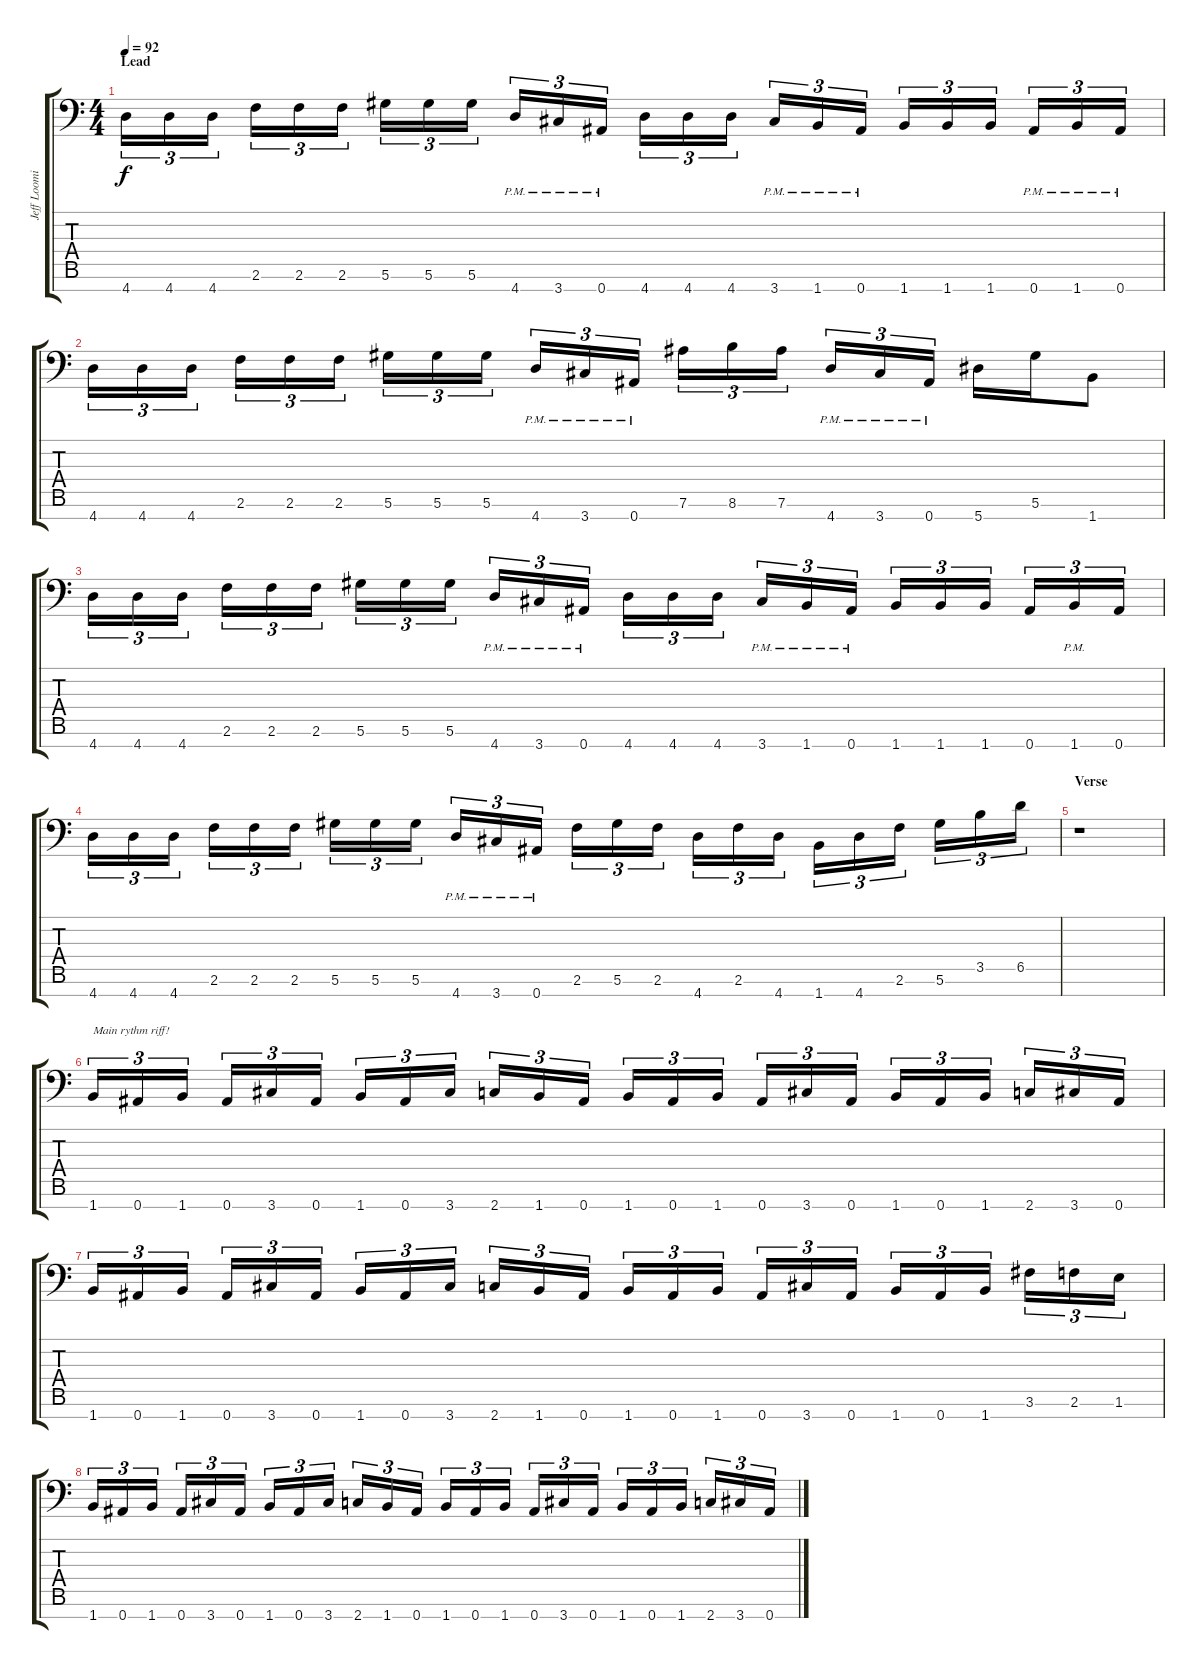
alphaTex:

\track ("Jeff Loomis Rythm" "Jeff Loomi") {instrument distortionguitar}
\staff {score tabs}
\tuning (Eb4 Bb3 Gb3 Db3 Ab2 Eb2 Bb1) {hide}
\ts (4 4)
\section ("" "Lead")
\tempo 92
\clef f4
\ks c
4.7.16{tu (3 2) dy f} 4.7.16{tu (3 2)} 4.7.16{tu (3 2)} 2.6.16{tu (3 2)} 2.6.16{tu (3 2)} 2.6.16{tu (3 2)} 5.6.16{tu (3 2)} 5.6.16{tu (3 2)} 5.6.16{tu (3 2)} 4.7{pm}.16{tu (3 2)} 3.7{pm}.16{tu (3 2)} 0.7{pm}.16{tu (3 2)} 4.7.16{tu (3 2)} 4.7.16{tu (3 2)} 4.7.16{tu (3 2)} 3.7{pm}.16{tu (3 2)} 1.7{pm}.16{tu (3 2)} 0.7{pm}.16{tu (3 2)} 1.7.16{tu (3 2)} 1.7.16{tu (3 2)} 1.7.16{tu (3 2)} 0.7{pm}.16{tu (3 2)} 1.7{pm}.16{tu (3 2)} 0.7{pm}.16{tu (3 2)} |
4.7.16{tu (3 2)} 4.7.16{tu (3 2)} 4.7.16{tu (3 2)} 2.6.16{tu (3 2)} 2.6.16{tu (3 2)} 2.6.16{tu (3 2)} 5.6.16{tu (3 2)} 5.6.16{tu (3 2)} 5.6.16{tu (3 2)} 4.7{pm}.16{tu (3 2)} 3.7{pm}.16{tu (3 2)} 0.7{pm}.16{tu (3 2)} 7.6.16{tu (3 2)} 8.6.16{tu (3 2)} 7.6.16{tu (3 2)} 4.7{pm}.16{tu (3 2)} 3.7{pm}.16{tu (3 2)} 0.7{pm}.16{tu (3 2)} 5.7.16 5.6.16 1.7.8 |
4.7.16{tu (3 2)} 4.7.16{tu (3 2)} 4.7.16{tu (3 2)} 2.6.16{tu (3 2)} 2.6.16{tu (3 2)} 2.6.16{tu (3 2)} 5.6.16{tu (3 2)} 5.6.16{tu (3 2)} 5.6.16{tu (3 2)} 4.7{pm}.16{tu (3 2)} 3.7{pm}.16{tu (3 2)} 0.7{pm}.16{tu (3 2)} 4.7.16{tu (3 2)} 4.7.16{tu (3 2)} 4.7.16{tu (3 2)} 3.7{pm}.16{tu (3 2)} 1.7{pm}.16{tu (3 2)} 0.7{pm}.16{tu (3 2)} 1.7.16{tu (3 2)} 1.7.16{tu (3 2)} 1.7.16{tu (3 2)} 0.7.16{tu (3 2)} 1.7{pm}.16{tu (3 2)} 0.7.16{tu (3 2)} |
4.7.16{tu (3 2)} 4.7.16{tu (3 2)} 4.7.16{tu (3 2)} 2.6.16{tu (3 2)} 2.6.16{tu (3 2)} 2.6.16{tu (3 2)} 5.6.16{tu (3 2)} 5.6.16{tu (3 2)} 5.6.16{tu (3 2)} 4.7{pm}.16{tu (3 2)} 3.7{pm}.16{tu (3 2)} 0.7{pm}.16{tu (3 2)} 2.6.16{tu (3 2)} 5.6.16{tu (3 2)} 2.6.16{tu (3 2)} 4.7.16{tu (3 2)} 2.6.16{tu (3 2)} 4.7.16{tu (3 2)} 1.7.16{tu (3 2)} 4.7.16{tu (3 2)} 2.6.16{tu (3 2)} 5.6.16{tu (3 2)} 3.5.16{tu (3 2)} 6.5.16{tu (3 2)} |
\section ("" "Verse")
r.1 |
1.7.16{tu (3 2) txt "Main rythm riff!" balance 8} 0.7.16{tu (3 2)} 1.7.16{tu (3 2)} 0.7.16{tu (3 2)} 3.7.16{tu (3 2)} 0.7.16{tu (3 2)} 1.7.16{tu (3 2)} 0.7.16{tu (3 2)} 3.7.16{tu (3 2)} 2.7.16{tu (3 2)} 1.7.16{tu (3 2)} 0.7.16{tu (3 2)} 1.7.16{tu (3 2)} 0.7.16{tu (3 2)} 1.7.16{tu (3 2)} 0.7.16{tu (3 2)} 3.7.16{tu (3 2)} 0.7.16{tu (3 2)} 1.7.16{tu (3 2)} 0.7.16{tu (3 2)} 1.7.16{tu (3 2)} 2.7.16{tu (3 2)} 3.7.16{tu (3 2)} 0.7.16{tu (3 2)} |
1.7.16{tu (3 2)} 0.7.16{tu (3 2)} 1.7.16{tu (3 2)} 0.7.16{tu (3 2)} 3.7.16{tu (3 2)} 0.7.16{tu (3 2)} 1.7.16{tu (3 2)} 0.7.16{tu (3 2)} 3.7.16{tu (3 2)} 2.7.16{tu (3 2)} 1.7.16{tu (3 2)} 0.7.16{tu (3 2)} 1.7.16{tu (3 2)} 0.7.16{tu (3 2)} 1.7.16{tu (3 2)} 0.7.16{tu (3 2)} 3.7.16{tu (3 2)} 0.7.16{tu (3 2)} 1.7.16{tu (3 2)} 0.7.16{tu (3 2)} 1.7.16{tu (3 2)} 3.6.16{tu (3 2)} 2.6.16{tu (3 2)} 1.6.16{tu (3 2)} |
1.7.16{tu (3 2)} 0.7.16{tu (3 2)} 1.7.16{tu (3 2)} 0.7.16{tu (3 2)} 3.7.16{tu (3 2)} 0.7.16{tu (3 2)} 1.7.16{tu (3 2)} 0.7.16{tu (3 2)} 3.7.16{tu (3 2)} 2.7.16{tu (3 2)} 1.7.16{tu (3 2)} 0.7.16{tu (3 2)} 1.7.16{tu (3 2)} 0.7.16{tu (3 2)} 1.7.16{tu (3 2)} 0.7.16{tu (3 2)} 3.7.16{tu (3 2)} 0.7.16{tu (3 2)} 1.7.16{tu (3 2)} 0.7.16{tu (3 2)} 1.7.16{tu (3 2)} 2.7.16{tu (3 2)} 3.7.16{tu (3 2)} 0.7.16{tu (3 2)}
